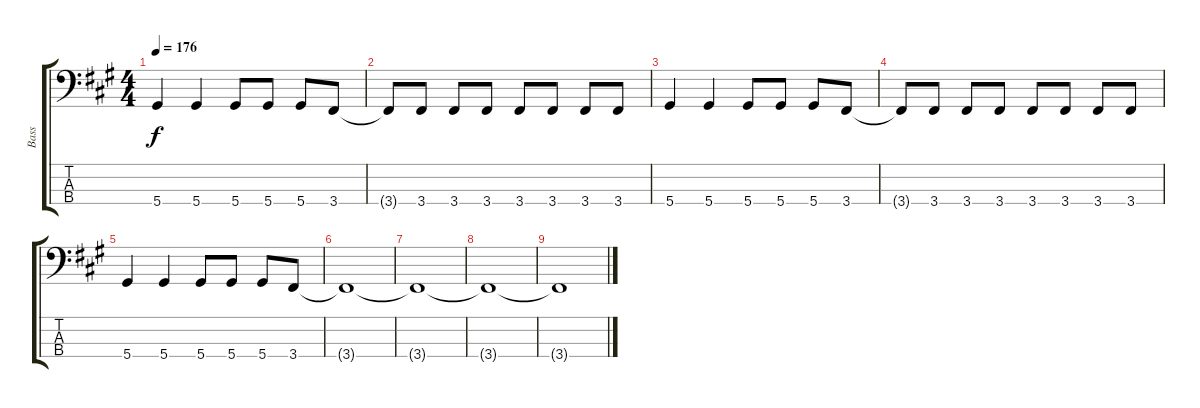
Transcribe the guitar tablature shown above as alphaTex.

\track ("Bass" "Bass") {instrument electricbassfinger}
\staff {score tabs}
\tuning (Gb2 Db2 Ab1 Eb1) {hide}
\ts (4 4)
\tempo 176
\clef f4
\ks a
5.4.4{dy f} 5.4.4 5.4.8 5.4.8 5.4.8 3.4.8 |
3.4{t}.8 3.4.8 3.4.8 3.4.8 3.4.8 3.4.8 3.4.8 3.4.8 |
5.4.4 5.4.4 5.4.8 5.4.8 5.4.8 3.4.8 |
3.4{t}.8 3.4.8 3.4.8 3.4.8 3.4.8 3.4.8 3.4.8 3.4.8 |
5.4.4 5.4.4 5.4.8 5.4.8 5.4.8 3.4.8 |
3.4{t}.1 |
3.4{t}.1 |
3.4{t}.1 |
3.4{t}.1
